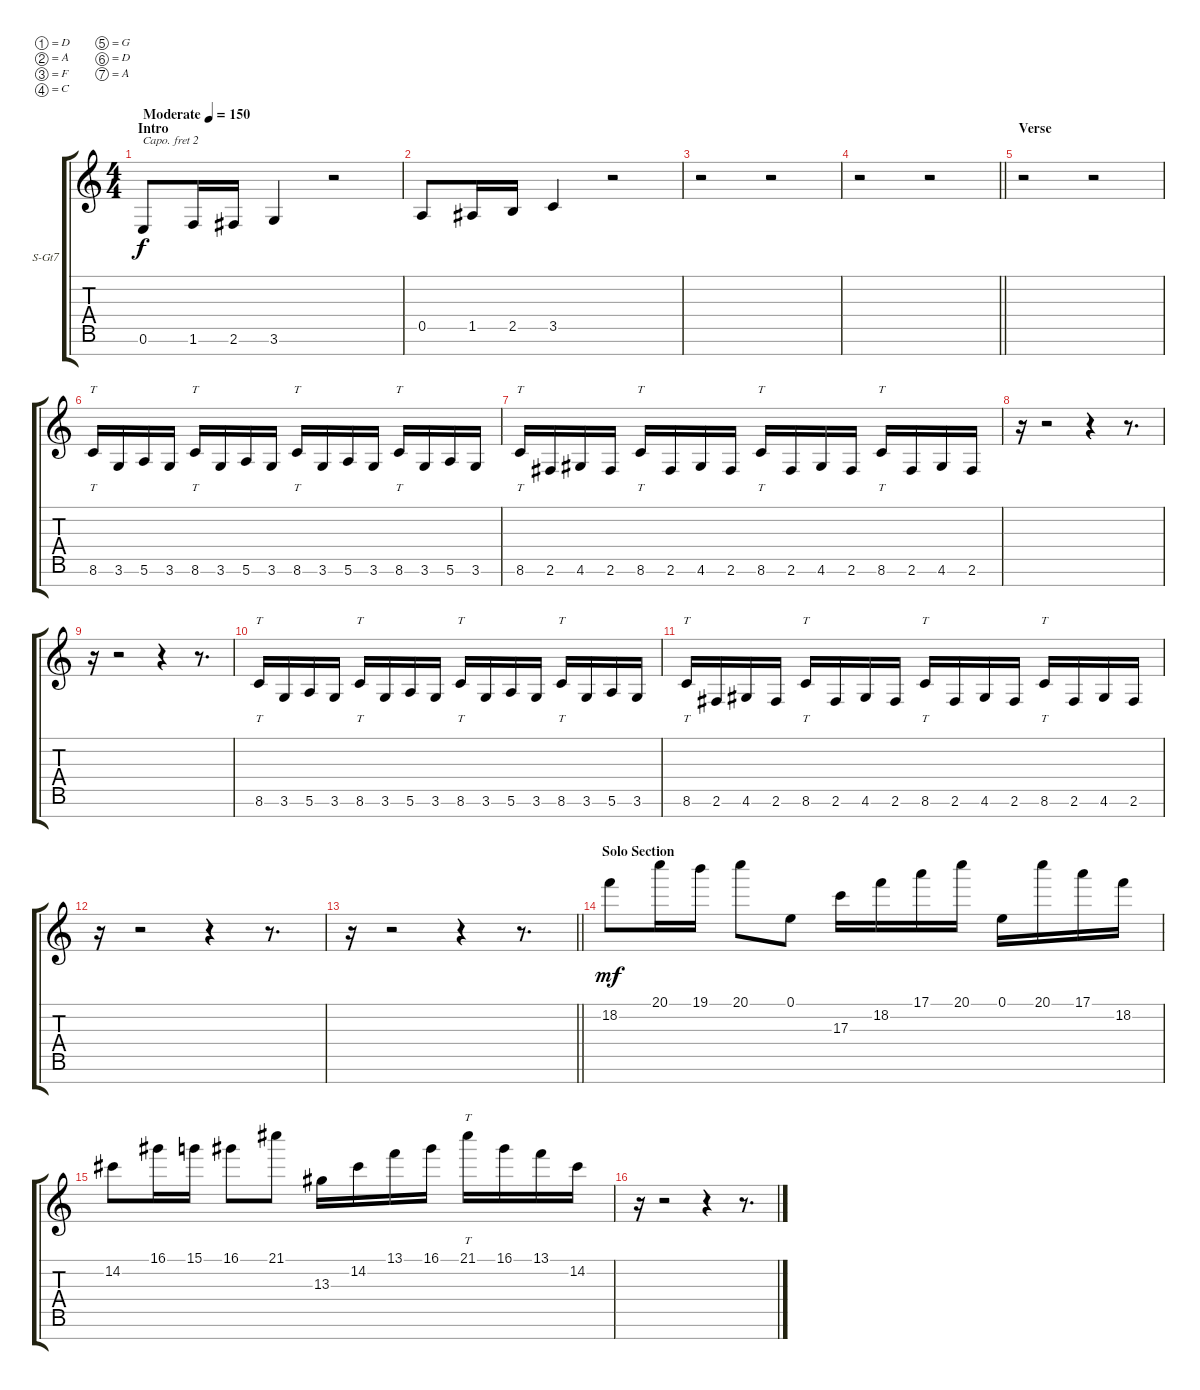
\bracketExtendMode groupsimilarinstruments
\firstSystemTrackNameOrientation horizontal
\otherSystemsTrackNameOrientation horizontal
\track ("Banjo (Banjo)" "S-Gt7") {solo instrument banjo}
\staff {score tabs}
\capo 2
\tuning (D4 A3 F3 C3 G2 D2 A1)
\displaytranspose 12
\ts (4 4)
\beaming (8 2 2 2 2)
\section ("" "Intro")
\tempo (150 "Moderate")
\clef g2
\ks c
0.6.8{dy f instrument banjo beam Up} 1.6.16{beam Up} 2.6{acc #}.16{beam Up} 3.6.4{beam Up} r.2{beam Up} |
0.5.8{beam Up} 1.5{acc #}.16{beam Up} 2.5.16{beam Up} 3.5.4{beam Up} r.2{beam Up} |
r.2{beam Down} r.2{beam Down} |
\barLineRight lightlight
r.2{beam Down} r.2{beam Down} |
\section ("" "Verse")
r.2{beam Down} r.2{beam Down} |
8.6.16{tt beam Up} 3.6.16{beam Up} 5.6.16{beam Up} 3.6.16{beam Up} 8.6.16{tt beam Up} 3.6.16{beam Up} 5.6.16{beam Up} 3.6.16{beam Up} 8.6.16{tt beam Up} 3.6.16{beam Up} 5.6.16{beam Up} 3.6.16{beam Up} 8.6.16{tt beam Up} 3.6.16{beam Up} 5.6.16{beam Up} 3.6.16{beam Up} |
8.6.16{tt beam Up} 2.6{acc #}.16{beam Up} 4.6{acc #}.16{beam Up} 2.6{acc #}.16{beam Up} 8.6.16{tt beam Up} 2.6{acc #}.16{beam Up} 4.6{acc #}.16{beam Up} 2.6{acc #}.16{beam Up} 8.6.16{tt beam Up} 2.6{acc #}.16{beam Up} 4.6{acc #}.16{beam Up} 2.6{acc #}.16{beam Up} 8.6.16{tt beam Up} 2.6{acc #}.16{beam Up} 4.6{acc #}.16{beam Up} 2.6{acc #}.16{beam Up} |
r.16{beam Down} r.2{beam Down} r.4{beam Down} r.8{d beam Down} |
r.16{beam Down} r.2{beam Down} r.4{beam Down} r.8{d beam Down} |
8.6.16{tt beam Up} 3.6.16{beam Up} 5.6.16{beam Up} 3.6.16{beam Up} 8.6.16{tt beam Up} 3.6.16{beam Up} 5.6.16{beam Up} 3.6.16{beam Up} 8.6.16{tt beam Up} 3.6.16{beam Up} 5.6.16{beam Up} 3.6.16{beam Up} 8.6.16{tt beam Up} 3.6.16{beam Up} 5.6.16{beam Up} 3.6.16{beam Up} |
8.6.16{tt beam Up} 2.6{acc #}.16{beam Up} 4.6{acc #}.16{beam Up} 2.6{acc #}.16{beam Up} 8.6.16{tt beam Up} 2.6{acc #}.16{beam Up} 4.6{acc #}.16{beam Up} 2.6{acc #}.16{beam Up} 8.6.16{tt beam Up} 2.6{acc #}.16{beam Up} 4.6{acc #}.16{beam Up} 2.6{acc #}.16{beam Up} 8.6.16{tt beam Up} 2.6{acc #}.16{beam Up} 4.6{acc #}.16{beam Up} 2.6{acc #}.16{beam Up} |
r.16{beam Down} r.2{beam Down} r.4{beam Down} r.8{d beam Down} |
\barLineRight lightlight
r.16{beam Down} r.2{beam Down} r.4{beam Down} r.8{d beam Down} |
\section ("" "Solo Section")
18.2.8{dy mf beam Down} 20.1.16{beam Down} 19.1.16{beam Down} 20.1.8{beam Down} 0.1.8{beam Down} 17.3.16{beam Down} 18.2.16{beam Down} 17.1.16{beam Down} 20.1.16{beam Down} 0.1.16{beam Down} 20.1.16{beam Down} 17.1.16{beam Down} 18.2.16{beam Down} |
14.2{acc #}.8{beam Down} 16.1{acc #}.16{beam Down} 15.1.16{beam Down} 16.1{acc #}.8{beam Down} 21.1{acc #}.8{beam Down} 13.3{acc #}.16{beam Down} 14.2{acc #}.16{beam Down} 13.1.16{beam Down} 16.1{acc #}.16{beam Down} 21.1{acc #}.16{tt beam Down} 16.1{acc #}.16{beam Down} 13.1.16{beam Down} 14.2{acc #}.16{beam Down} |
r.16{beam Down} r.2{beam Down} r.4{beam Down} r.8{d beam Down}
